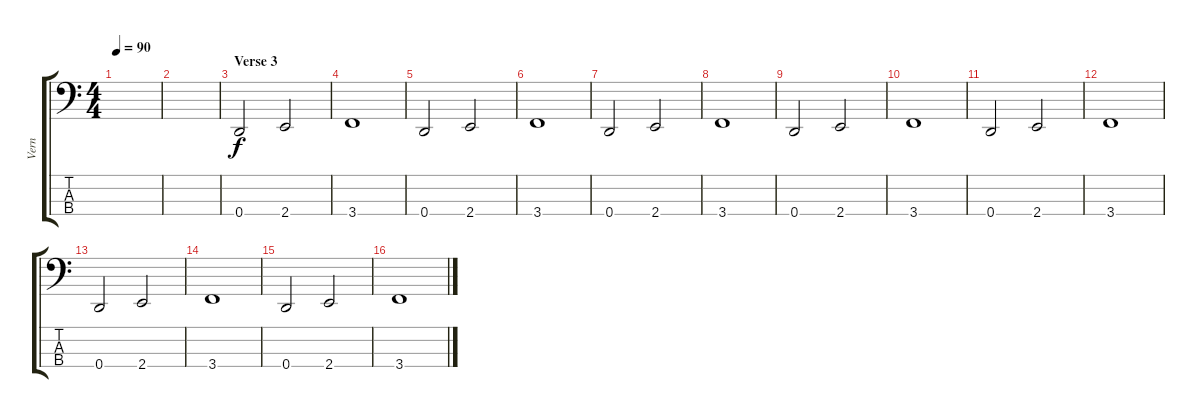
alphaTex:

\track ("Vern" "Vern") {instrument electricbassfinger}
\staff {score tabs}
\tuning (F2 C2 G1 D1) {hide}
\ts (4 4)
\tempo 90
\clef f4
\ks c
|
|
\section ("" "Verse 3 ")
0.4.2 2.4.2 |
3.4.1 |
0.4.2 2.4.2 |
3.4.1 |
0.4.2 2.4.2 |
3.4.1 |
0.4.2 2.4.2 |
3.4.1 |
0.4.2 2.4.2 |
3.4.1 |
0.4.2 2.4.2 |
3.4.1 |
0.4.2 2.4.2 |
3.4.1
